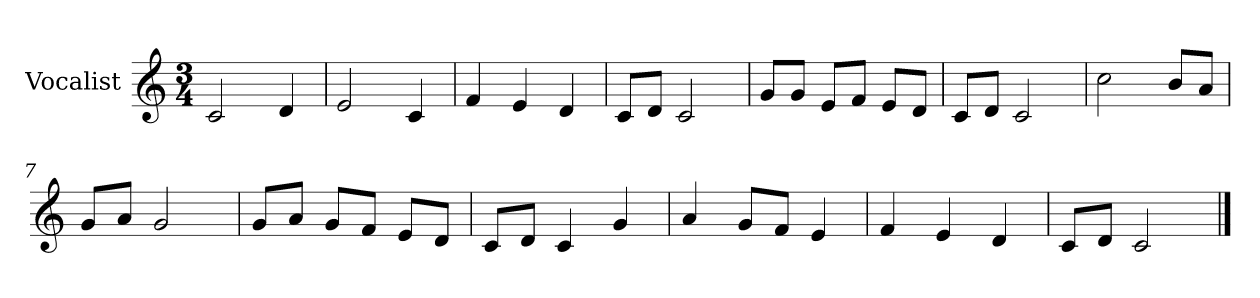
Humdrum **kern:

**kern
*part1
*staff1
*I"Vocalist
*k[]
*C:
*M3/4
=
2c
4d
=1
2e
4c
=2
4f
4e
4d
=3
8cL
8dJ
2c
=4
8gL
8gJ
8eL
8fJ
8eL
8dJ
=5
8cL
8dJ
2c
=6
2cc
8bL
8aJ
=7
8gL
8aJ
2g
=8
8gL
8aJ
8gL
8fJ
8eL
8dJ
=9
8cL
8dJ
4c
4g
=10
4a
8gL
8fJ
4e
=11
4f
4e
4d
=12
8cL
8dJ
2c
==
*-
